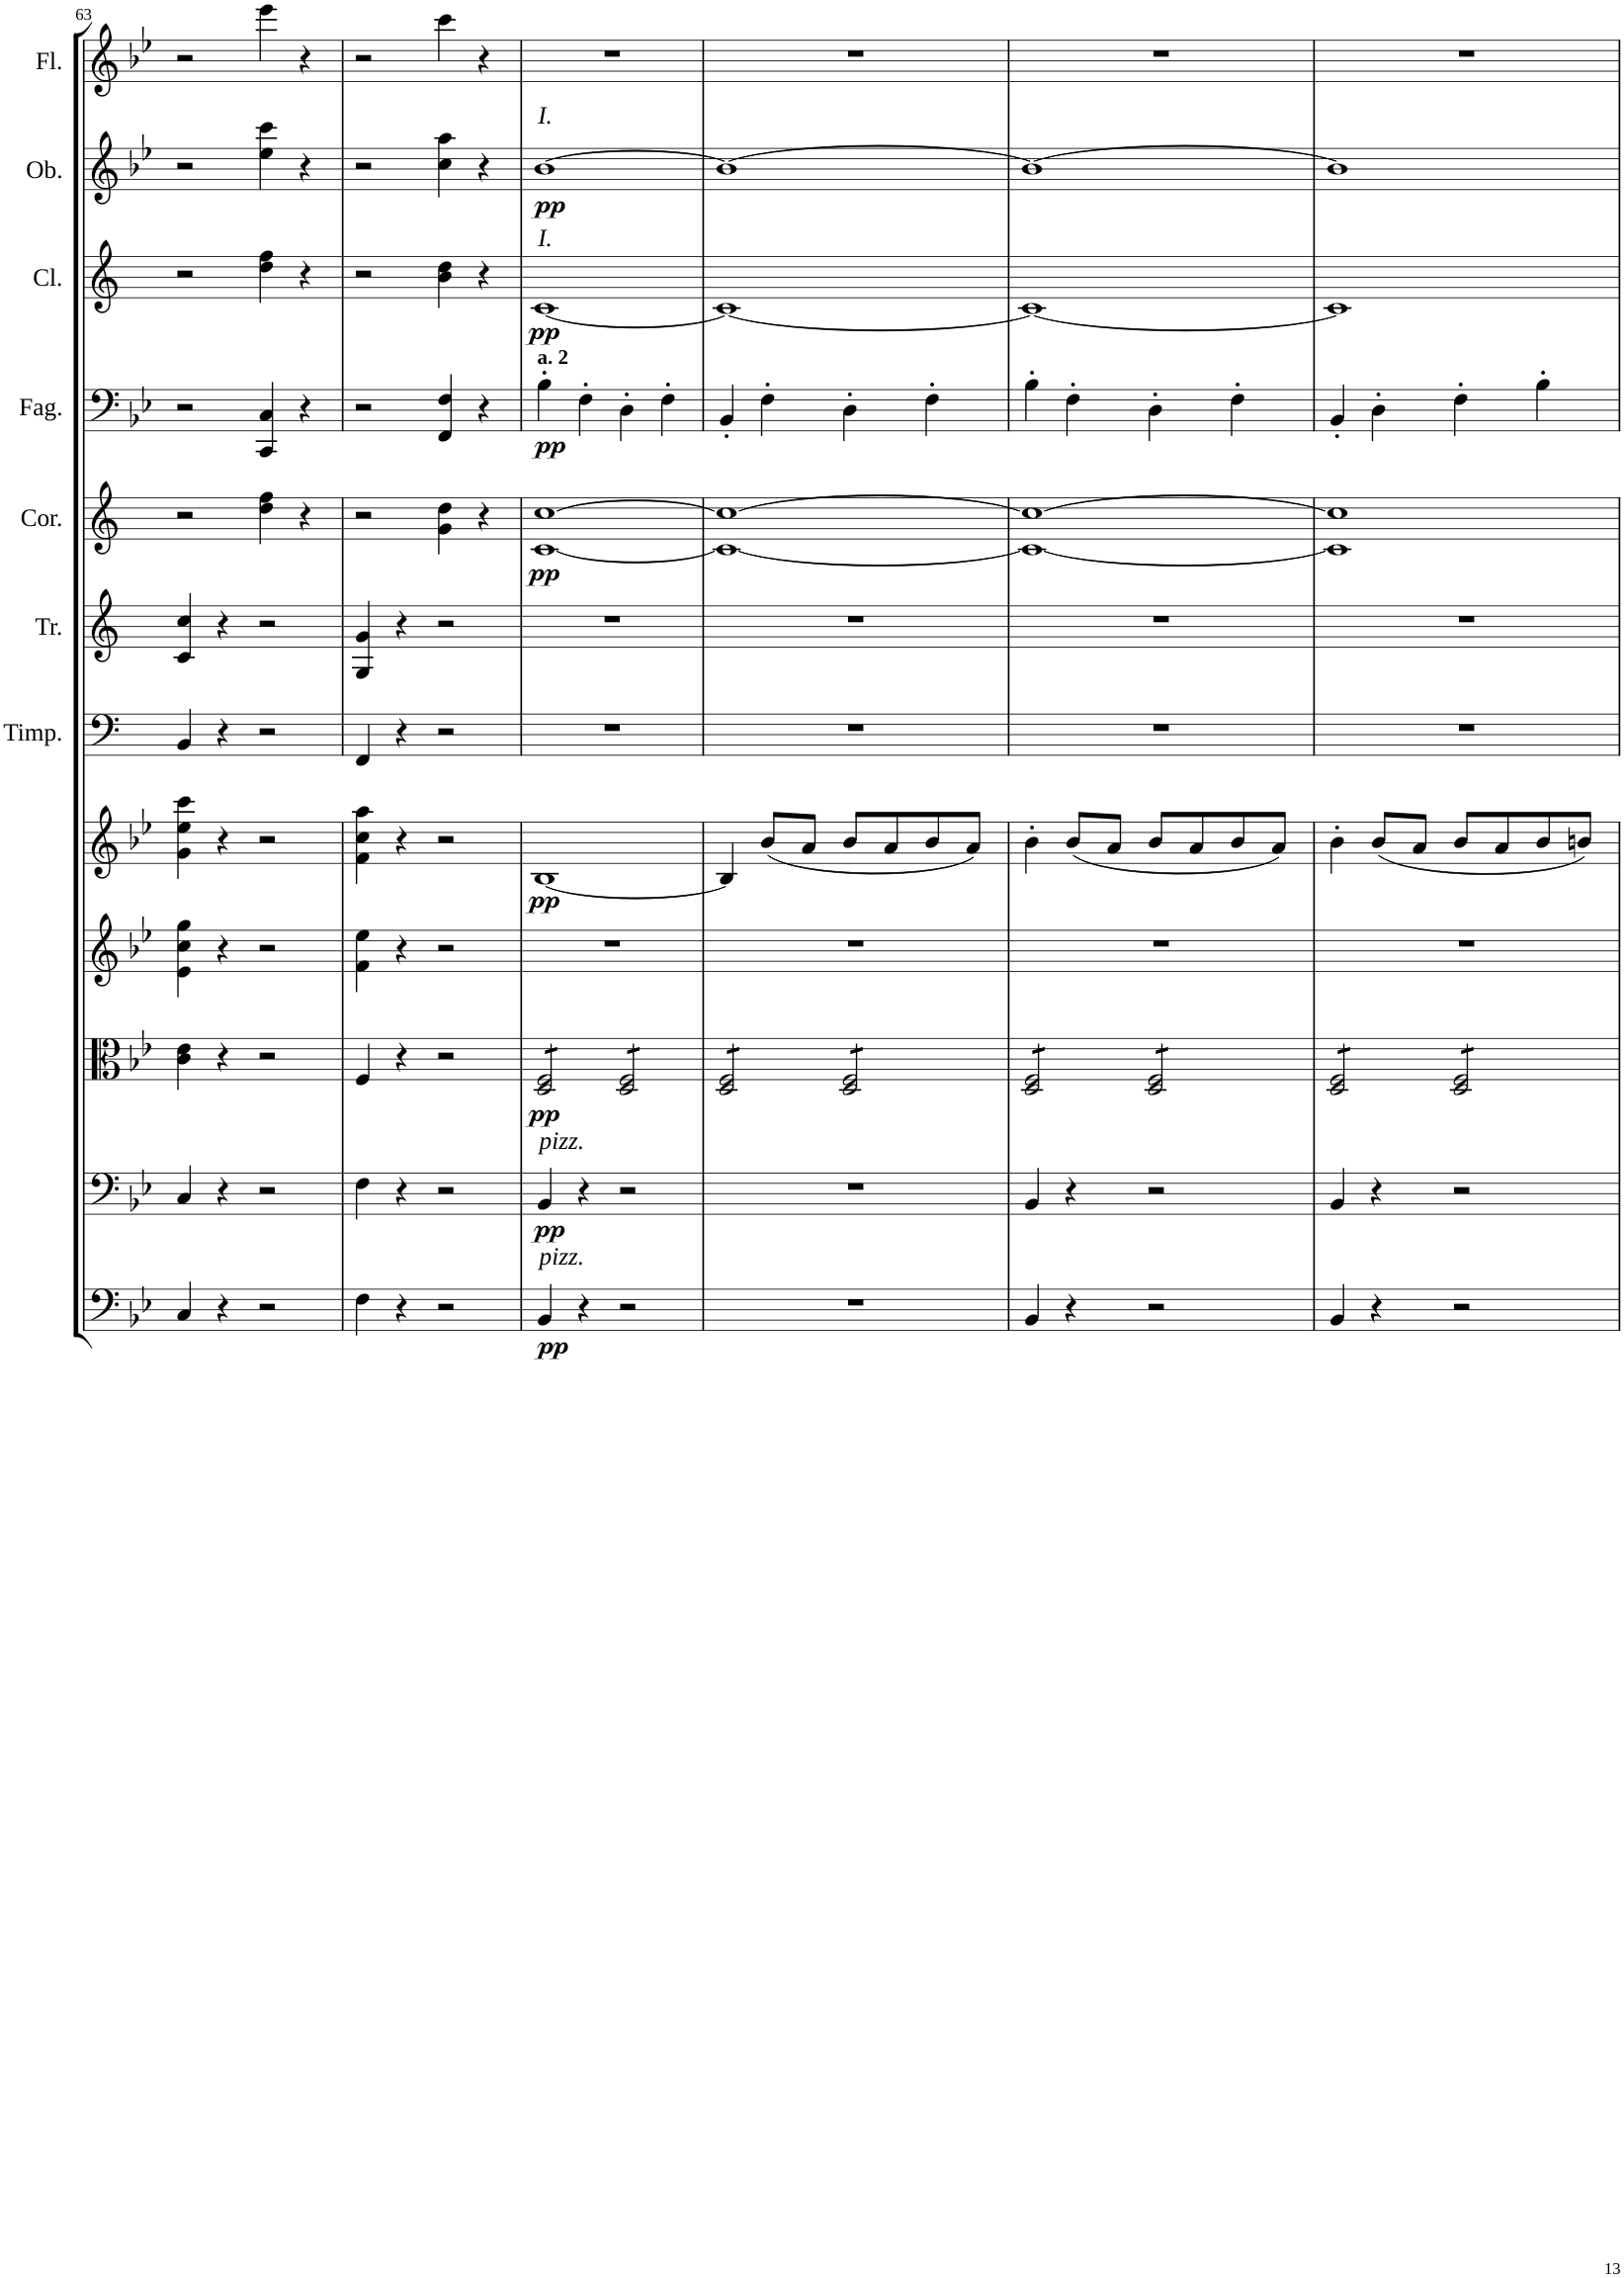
**kern	**dynam	**kern	**dynam	**kern	**dynam	**kern	**kern	**dynam	**kern	**kern	**kern	**dynam	**kern	**dynam	**kern	**dynam	**kern	**dynam	**kern
*part12	*part12	*part11	*part11	*part10	*part10	*part9	*part8	*part8	*part7	*part6	*part5	*part5	*part4	*part4	*part3	*part3	*part2	*part2	*part1
*staff12	*staff12	*staff11	*staff11	*staff10	*staff10	*staff9	*staff8	*staff8	*staff7	*staff6	*staff5	*staff5	*staff4	*staff4	*staff3	*staff3	*staff2	*staff2	*staff1
*I"Contrabasso	*	*I"Violoncello	*	*I"Viola	*	*I"Violino II	*I"Violino I	*	*I"Timpani in B-F	*I"Trombe in B	*I"Corni in B	*	*I"Fagotti	*	*I"Clarinetti in B	*	*I"Oboi	*	*I"Flauto
*	*	*	*	*	*	*	*	*	*I'Timp.	*I'Tr.	*I'Cor.	*	*I'Fag.	*	*I'Cl.	*	*I'Ob.	*	*I'Fl.
!!LO:PB:g=z
*clefF4	*	*clefF4	*	*clefC3	*	*clefG2	*clefG2	*	*clefF4	*clefG2	*clefG2	*	*clefF4	*	*clefG2	*	*clefG2	*	*clefG2
*Trd7c12	*	*	*	*	*	*	*	*	*	*Trd1c2	*Trd8c14	*	*	*	*Trd1c2	*	*	*	*
*k[b-e-]	*	*k[b-e-]	*	*k[b-e-]	*	*k[b-e-]	*k[b-e-]	*	*k[b-e-]	*k[]	*k[]	*	*k[b-e-]	*	*k[]	*	*k[b-e-]	*	*k[b-e-]
*M2/2	*	*M2/2	*	*M2/2	*	*M2/2	*M2/2	*	*M2/2	*M2/2	*M2/2	*	*M2/2	*	*M2/2	*	*M2/2	*	*M2/2
*met(c|)	*	*met(c|)	*	*met(c|)	*	*met(c|)	*met(c|)	*	*met(c|)	*met(c|)	*met(c|)	*	*met(c|)	*	*met(c|)	*	*met(c|)	*	*met(c|)
=63	=63	=63	=63	=63	=63	=63	=63	=63	=63	=63	=63	=63	=63	=63	=63	=63	=63	=63	=63
4C/	.	4C/	.	4c\ 4e-\	.	4e-\ 4cc\ 4gg\	4g\ 4ee-\ 4ccc\	.	4BB-/	4c/ 4cc/	2r	.	2r	.	2r	.	2r	.	2r
4r	.	4r	.	4r	.	4r	4r	.	4r	4r	.	.	.	.	.	.	.	.	.
2r	.	2r	.	2r	.	2r	2r	.	2r	2r	4dd\ 4ff\	.	4CC/ 4C/	.	4dd\ 4ff\	.	4ee-\ 4ccc\	.	4eee-\
.	.	.	.	.	.	.	.	.	.	.	4r	.	4r	.	4r	.	4r	.	4r
=64	=64	=64	=64	=64	=64	=64	=64	=64	=64	=64	=64	=64	=64	=64	=64	=64	=64	=64	=64
4F\	.	4F\	.	4F/	.	4f\ 4ee-\	4f\ 4cc\ 4aa\	.	4FF/	4G/ 4g/	2r	.	2r	.	2r	.	2r	.	2r
4r	.	4r	.	4r	.	4r	4r	.	4r	4r	.	.	.	.	.	.	.	.	.
2r	.	2r	.	2r	.	2r	2r	.	2r	2r	4g\ 4dd\	.	4FF/ 4F/	.	4b\ 4dd\	.	4cc\ 4aa\	.	4ccc\
.	.	.	.	.	.	.	.	.	.	.	4r	.	4r	.	4r	.	4r	.	4r
=65	=65	=65	=65	=65	=65	=65	=65	=65	=65	=65	=65	=65	=65	=65	=65	=65	=65	=65	=65
!	!	!	!	!	!	!	!	!	!	!	!	!	!	!	!	!	!LO:TX:a:i:t=I.	!	!
!	!	!	!	!	!	!	!	!	!	!	!	!	!	!	!LO:TX:a:i:t=I.	!	!	!	!
!	!	!	!	!	!	!	!	!	!	!	!	!	!LO:TX:a:B:t=a. 2	!	!	!	!	!	!
!	!	!LO:TX:a:i:t=pizz.	!	!	!	!	!	!	!	!	!	!	!	!	!	!	!	!	!
!LO:TX:a:i:t=pizz.	!	!	!	!	!	!	!	!	!	!	!	!	!	!	!	!	!	!	!
!	!LO:DY:b	!	!LO:DY:b	!	!LO:DY:b	!	!	!LO:DY:b	!	!	!	!LO:DY:b	!	!LO:DY:b	!	!LO:DY:b	!	!LO:DY:b	!
*	*	*	*	*tremolo	*	*	*	*	*	*	*	*	*	*	*	*	*	*	*
4BB-/	pp	4BB-/	pp	8D/ 8F/L	pp	1r	[1B-	pp	1r	1r	[1c [1cc	pp	4B-'\	pp	[1c	pp	[1b-	pp	1r
.	.	.	.	8D/ 8F/	.	.	.	.	.	.	.	.	.	.	.	.	.	.	.
4r	.	4r	.	8D/ 8F/	.	.	.	.	.	.	.	.	4F'\	.	.	.	.	.	.
.	.	.	.	8D/ 8F/J	.	.	.	.	.	.	.	.	.	.	.	.	.	.	.
2r	.	2r	.	8D/ 8F/L	.	.	.	.	.	.	.	.	4D'\	.	.	.	.	.	.
.	.	.	.	8D/ 8F/	.	.	.	.	.	.	.	.	.	.	.	.	.	.	.
.	.	.	.	8D/ 8F/	.	.	.	.	.	.	.	.	4F'\	.	.	.	.	.	.
.	.	.	.	8D/ 8F/J	.	.	.	.	.	.	.	.	.	.	.	.	.	.	.
=66	=66	=66	=66	=66	=66	=66	=66	=66	=66	=66	=66	=66	=66	=66	=66	=66	=66	=66	=66
1r	.	1r	.	8D/ 8F/L	.	1r	4B-/]	.	1r	1r	1c_ 1cc_	.	4BB-'/	.	1c_	.	1b-_	.	1r
.	.	.	.	8D/ 8F/	.	.	.	.	.	.	.	.	.	.	.	.	.	.	.
.	.	.	.	8D/ 8F/	.	.	(8b-/L	.	.	.	.	.	4F'\	.	.	.	.	.	.
.	.	.	.	8D/ 8F/J	.	.	8a/J	.	.	.	.	.	.	.	.	.	.	.	.
.	.	.	.	8D/ 8F/L	.	.	8b-/L	.	.	.	.	.	4D'\	.	.	.	.	.	.
.	.	.	.	8D/ 8F/	.	.	8a/	.	.	.	.	.	.	.	.	.	.	.	.
.	.	.	.	8D/ 8F/	.	.	8b-/	.	.	.	.	.	4F'\	.	.	.	.	.	.
.	.	.	.	8D/ 8F/J	.	.	8a/J)	.	.	.	.	.	.	.	.	.	.	.	.
=67	=67	=67	=67	=67	=67	=67	=67	=67	=67	=67	=67	=67	=67	=67	=67	=67	=67	=67	=67
4BB-/	.	4BB-/	.	8D/ 8F/L	.	1r	4b-'\	.	1r	1r	1c_ 1cc_	.	4B-'\	.	1c_	.	1b-_	.	1r
.	.	.	.	8D/ 8F/	.	.	.	.	.	.	.	.	.	.	.	.	.	.	.
4r	.	4r	.	8D/ 8F/	.	.	(8b-/L	.	.	.	.	.	4F'\	.	.	.	.	.	.
.	.	.	.	8D/ 8F/J	.	.	8a/J	.	.	.	.	.	.	.	.	.	.	.	.
2r	.	2r	.	8D/ 8F/L	.	.	8b-/L	.	.	.	.	.	4D'\	.	.	.	.	.	.
.	.	.	.	8D/ 8F/	.	.	8a/	.	.	.	.	.	.	.	.	.	.	.	.
.	.	.	.	8D/ 8F/	.	.	8b-/	.	.	.	.	.	4F'\	.	.	.	.	.	.
.	.	.	.	8D/ 8F/J	.	.	8a/J)	.	.	.	.	.	.	.	.	.	.	.	.
=68	=68	=68	=68	=68	=68	=68	=68	=68	=68	=68	=68	=68	=68	=68	=68	=68	=68	=68	=68
4BB-/	.	4BB-/	.	8D/ 8F/L	.	1r	4b-'\	.	1r	1r	1c] 1cc]	.	4BB-'/	.	1c]	.	1b-]	.	1r
.	.	.	.	8D/ 8F/	.	.	.	.	.	.	.	.	.	.	.	.	.	.	.
4r	.	4r	.	8D/ 8F/	.	.	(8b-/L	.	.	.	.	.	4D'\	.	.	.	.	.	.
.	.	.	.	8D/ 8F/J	.	.	8a/J	.	.	.	.	.	.	.	.	.	.	.	.
2r	.	2r	.	8D/ 8F/L	.	.	8b-/L	.	.	.	.	.	4F'\	.	.	.	.	.	.
.	.	.	.	8D/ 8F/	.	.	8a/	.	.	.	.	.	.	.	.	.	.	.	.
.	.	.	.	8D/ 8F/	.	.	8b-/	.	.	.	.	.	4B-'\	.	.	.	.	.	.
.	.	.	.	8D/ 8F/J	.	.	8bn/J)	.	.	.	.	.	.	.	.	.	.	.	.
*	*	*	*	*Xtremolo	*	*	*	*	*	*	*	*	*	*	*	*	*	*	*
=	=	=	=	=	=	=	=	=	=	=	=	=	=	=	=	=	=	=	=
*-	*-	*-	*-	*-	*-	*-	*-	*-	*-	*-	*-	*-	*-	*-	*-	*-	*-	*-	*-
